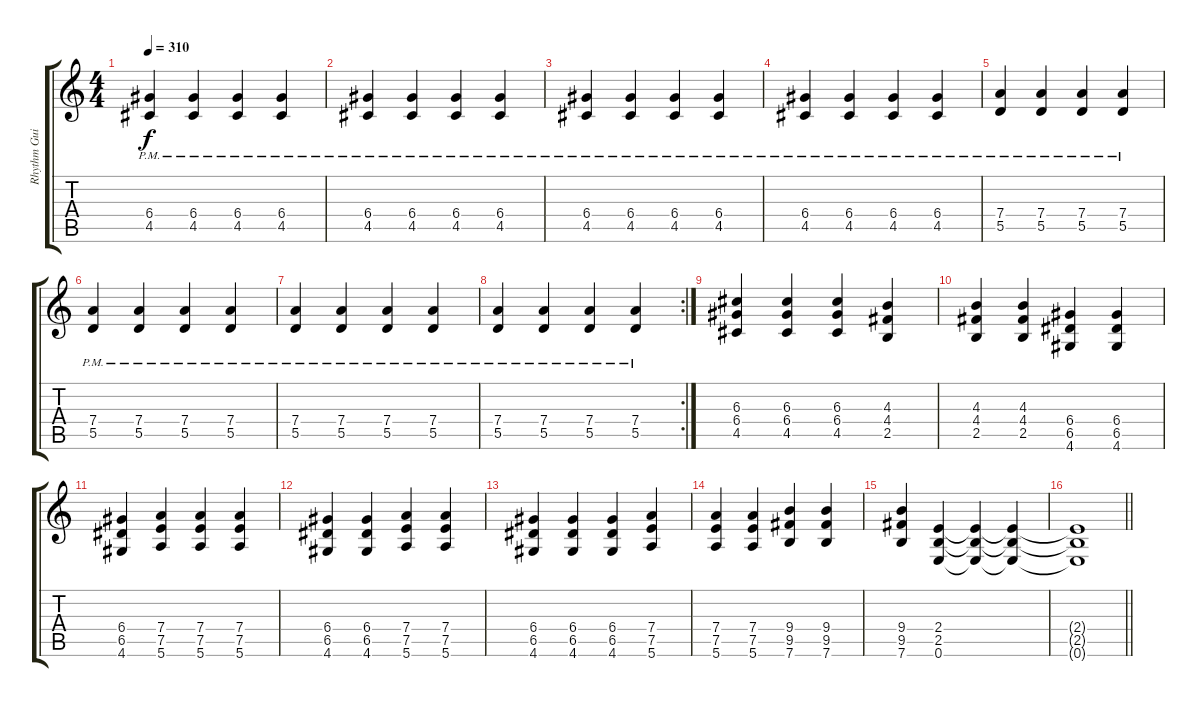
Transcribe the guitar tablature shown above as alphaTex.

\track ("Rhythm Guitar" "Rhythm Gui") {instrument overdrivenguitar}
\staff {score tabs}
\tuning (E4 B3 G3 D3 A2 E2) {hide}
\ts (4 4)
\tempo 310
\clef g2
\ks c
(6.4{pm} 4.5{pm}).4{dy f} (6.4{pm} 4.5{pm}).4 (6.4{pm} 4.5{pm}).4 (6.4{pm} 4.5{pm}).4 |
(6.4{pm} 4.5{pm}).4 (6.4{pm} 4.5{pm}).4 (6.4{pm} 4.5{pm}).4 (6.4{pm} 4.5{pm}).4 |
(6.4{pm} 4.5{pm}).4 (6.4{pm} 4.5{pm}).4 (6.4{pm} 4.5{pm}).4 (6.4{pm} 4.5{pm}).4 |
(6.4{pm} 4.5{pm}).4 (6.4{pm} 4.5{pm}).4 (6.4{pm} 4.5{pm}).4 (6.4{pm} 4.5{pm}).4 |
(7.4{pm} 5.5{pm}).4 (7.4{pm} 5.5{pm}).4 (7.4{pm} 5.5{pm}).4 (7.4{pm} 5.5{pm}).4 |
(7.4{pm} 5.5{pm}).4 (7.4{pm} 5.5{pm}).4 (7.4{pm} 5.5{pm}).4 (7.4{pm} 5.5{pm}).4 |
(7.4{pm} 5.5{pm}).4 (7.4{pm} 5.5{pm}).4 (7.4{pm} 5.5{pm}).4 (7.4{pm} 5.5{pm}).4 |
\rc 2
(7.4{pm} 5.5{pm}).4 (7.4{pm} 5.5{pm}).4 (7.4{pm} 5.5{pm}).4 (7.4{pm} 5.5{pm}).4 |
(6.3 6.4 4.5).4 (6.3 6.4 4.5).4 (6.3 6.4 4.5).4 (4.3 4.4 2.5).4 |
(4.3 4.4 2.5).4 (4.3 4.4 2.5).4 (6.4 6.5 4.6).4 (6.4 6.5 4.6).4 |
(6.4 6.5 4.6).4 (7.4 7.5 5.6).4 (7.4 7.5 5.6).4 (7.4 7.5 5.6).4 |
(6.4 6.5 4.6).4 (6.4 6.5 4.6).4 (7.4 7.5 5.6).4 (7.4 7.5 5.6).4 |
(6.4 6.5 4.6).4 (6.4 6.5 4.6).4 (6.4 6.5 4.6).4 (7.4 7.5 5.6).4 |
(7.4 7.5 5.6).4 (7.4 7.5 5.6).4 (9.4 9.5 7.6).4 (9.4 9.5 7.6).4 |
(9.4 9.5 7.6).4 (2.4 2.5 0.6).4 (2.4{t} 2.5{t} 0.6{t}).4 (2.4{t} 2.5{t} 0.6{t}).4 |
\barLineRight lightlight
(2.4{t} 2.5{t} 0.6{t}).1
